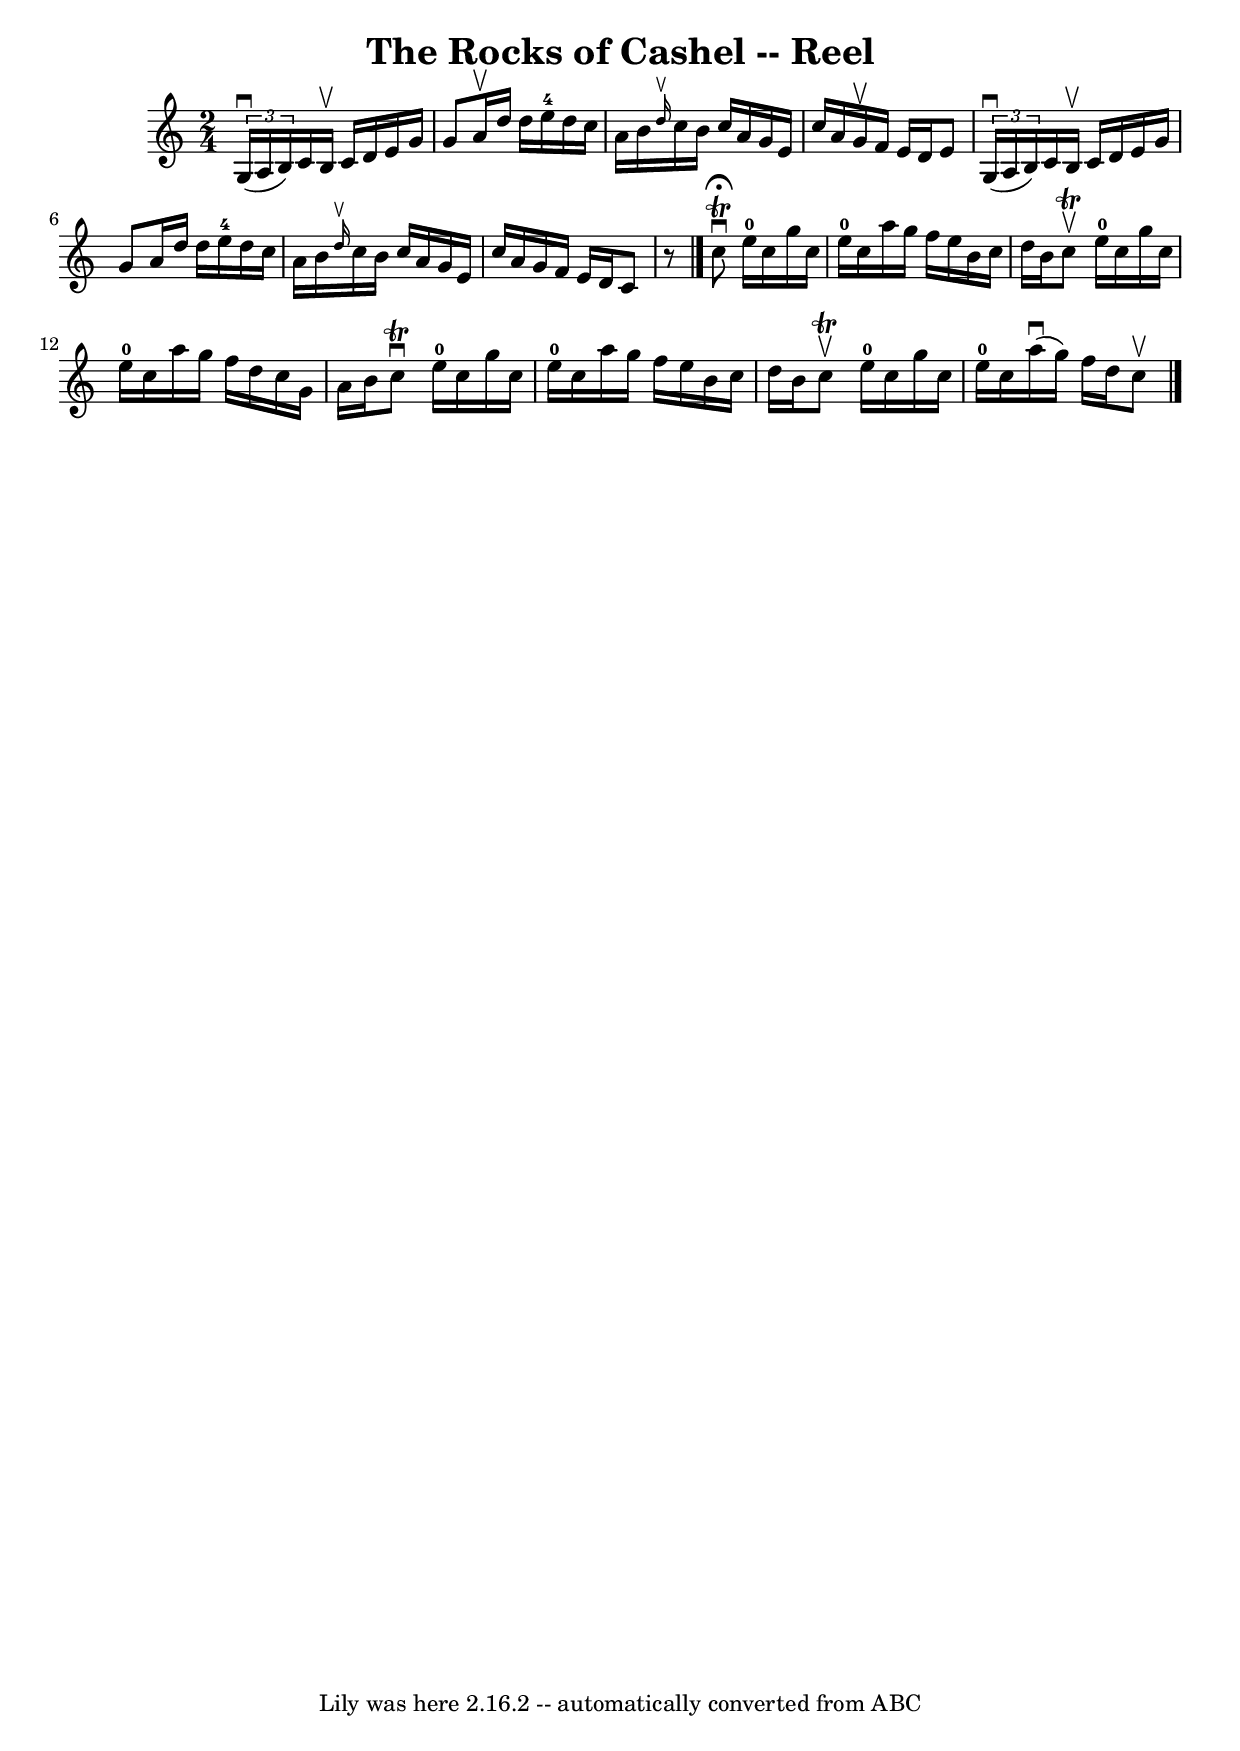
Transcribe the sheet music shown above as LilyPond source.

\version "2.7.40"
\include "Mammoth.ily"
\header {
	book = "Ryan's Mammoth Collection"
	crossRefNumber = "1"
	footnotes = "\\\\365"
	origin = "IRISH."
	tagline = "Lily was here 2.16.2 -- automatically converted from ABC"
	title = "The Rocks of Cashel -- Reel"
}
voicedefault =  {
\set Score.defaultBarType = "empty"

\time 2/4 \key c \major   \times 2/3 { g16^\downbow(a16 b16) } 
|
 c'16 b16^\upbow c'16 d'16 e'16 g'16 g'8    
|
 a'16^\upbow d''16 d''16 e''16-4 d''16 c''16 a'16 
 b'16    |
   \grace { d''16^\upbow } c''16 b'16 c''16    
a'16 g'16 e'16 c''16 a'16    |
 g'16^\upbow f'16 e'16 
 d'16 e'8    \times 2/3 { g16 (^\downbow a16 b16) }   |
   
 c'16 b16^\upbow c'16 d'16 e'16 g'16 g'8    |
 a'16  
 d''16 d''16 e''16-4 d''16 c''16 a'16 b'16    |
   
\grace { d''16^\upbow } c''16 b'16 c''16 a'16 g'16 e'16    
c''16 a'16    |
 g'16 f'16 e'16 d'16 c'8    r8   
\bar "|." c''8^\fermata^\downbow^\trill e''16-0 c''16 g''16    
c''16 e''16-0 c''16    |
 a''16 g''16 f''16 e''16    
b'16 c''16 d''16 b'16    |
 c''8^\upbow^\trill e''16-0   
c''16 g''16 c''16 e''16-0 c''16    |
 a''16 g''16    
f''16 d''16 c''16 g'16 a'16 b'16    |
 c''8 
^\downbow^\trill e''16-0 c''16 g''16 c''16 e''16-0 c''16   
 |
 a''16 g''16 f''16 e''16 b'16 c''16 d''16 b'16  
  |
 c''8^\upbow^\trill e''16-0 c''16 g''16 c''16    
e''16-0 c''16    |
 a''16^\downbow(g''16) f''16    
d''16 c''8^\upbow     \bar "|."   
}

\score{
    <<

	\context Staff="default"
	{
	    \voicedefault 
	}

    >>
	\layout {
	}
	\midi {}
}
